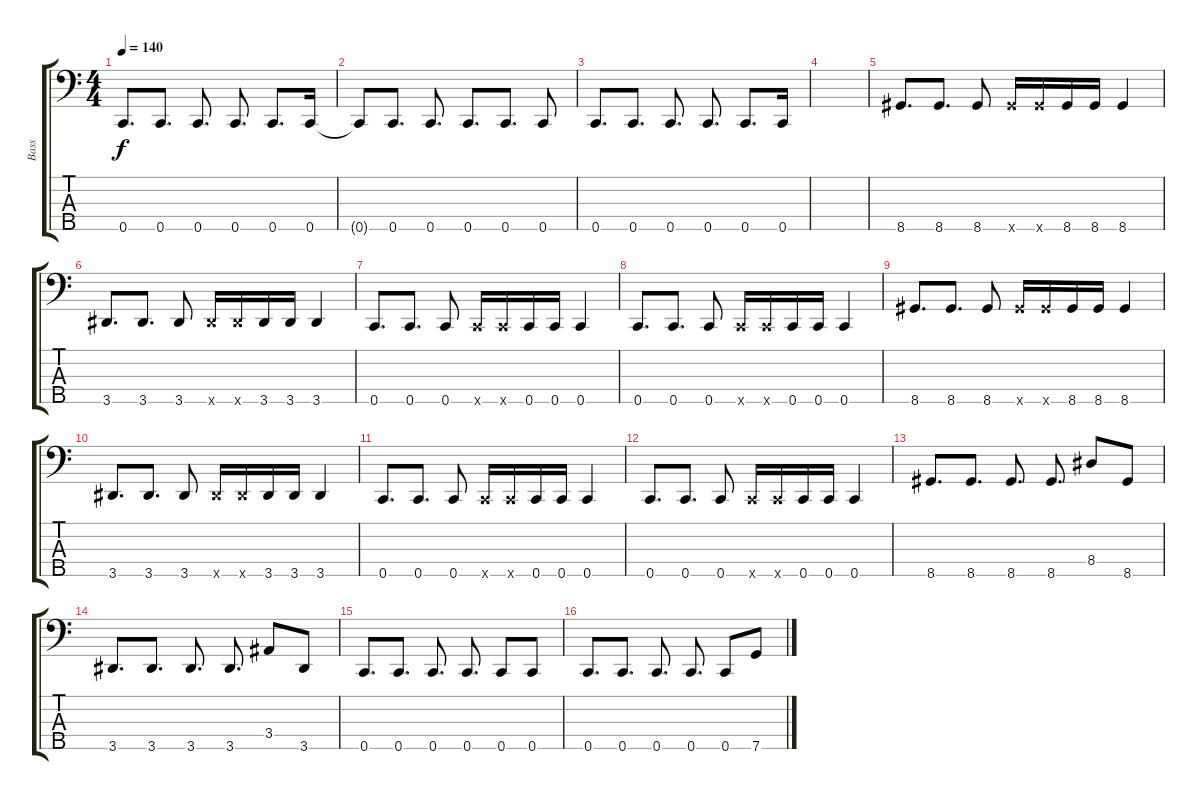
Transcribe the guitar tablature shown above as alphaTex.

\track ("Bass" "Bass") {instrument electricbasspick}
\staff {score tabs}
\tuning (A2 F2 C2 G1 C1) {hide}
\ts (4 4)
\tempo 140
\clef f4
\ks c
0.5.8{d dy f} 0.5.8{d} 0.5.8{d} 0.5.8{d} 0.5.8{d} 0.5.16 |
0.5{t}.8 0.5.8{d} 0.5.8{d} 0.5.8{d} 0.5.8{d} 0.5.8 |
0.5.8{d} 0.5.8{d} 0.5.8{d} 0.5.8{d} 0.5.8{d} 0.5.16 |
|
8.5.8{d} 8.5.8{d} 8.5.8 8.5{x}.16 8.5{x}.16 8.5.16 8.5.16 8.5.4 |
3.5.8{d} 3.5.8{d} 3.5.8 3.5{x}.16 3.5{x}.16 3.5.16 3.5.16 3.5.4 |
0.5.8{d} 0.5.8{d} 0.5.8 0.5{x}.16 0.5{x}.16 0.5.16 0.5.16 0.5.4 |
0.5.8{d} 0.5.8{d} 0.5.8 0.5{x}.16 0.5{x}.16 0.5.16 0.5.16 0.5.4 |
8.5.8{d} 8.5.8{d} 8.5.8 8.5{x}.16 8.5{x}.16 8.5.16 8.5.16 8.5.4 |
3.5.8{d} 3.5.8{d} 3.5.8 3.5{x}.16 3.5{x}.16 3.5.16 3.5.16 3.5.4 |
0.5.8{d} 0.5.8{d} 0.5.8 0.5{x}.16 0.5{x}.16 0.5.16 0.5.16 0.5.4 |
0.5.8{d} 0.5.8{d} 0.5.8 0.5{x}.16 0.5{x}.16 0.5.16 0.5.16 0.5.4 |
8.5.8{d} 8.5.8{d} 8.5.8{d} 8.5.8{d} 8.4.8 8.5.8 |
3.5.8{d} 3.5.8{d} 3.5.8{d} 3.5.8{d} 3.4.8 3.5.8 |
0.5.8{d} 0.5.8{d} 0.5.8{d} 0.5.8{d} 0.5.8 0.5.8 |
0.5.8{d} 0.5.8{d} 0.5.8{d} 0.5.8{d} 0.5.8 7.5.8
